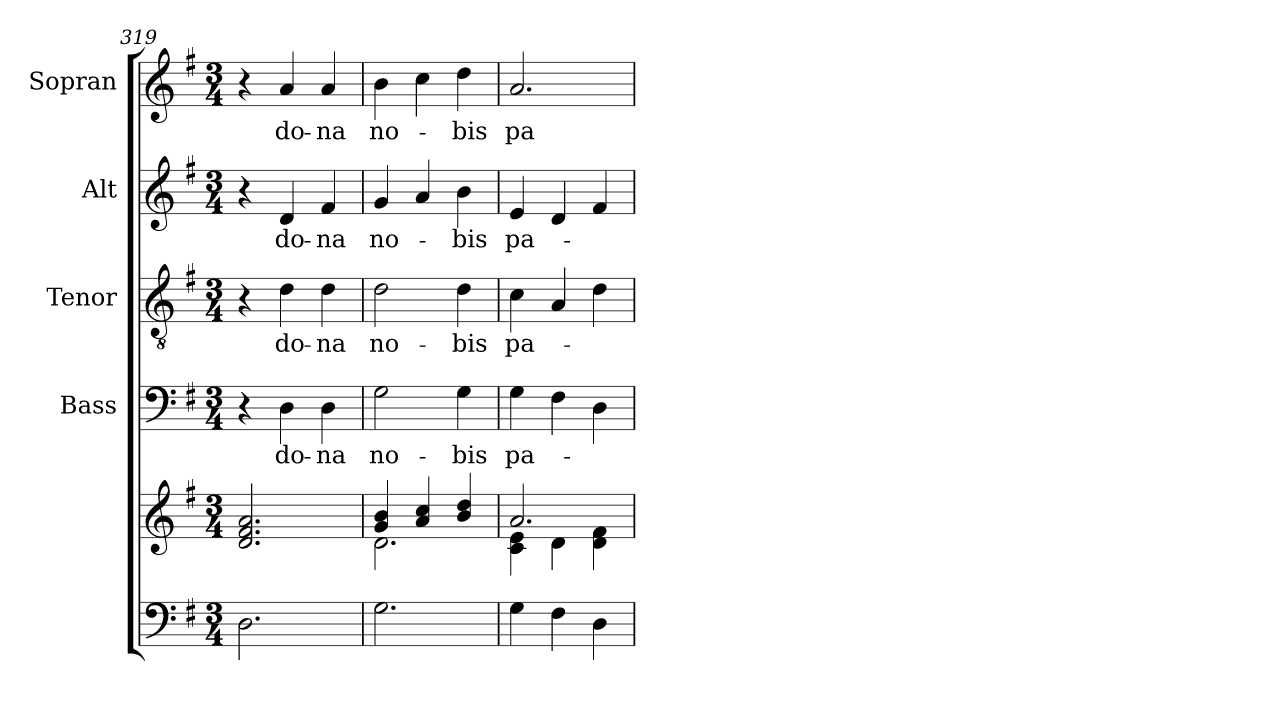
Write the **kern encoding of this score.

**kern	**kern	**kern	**text	**kern	**text	**kern	**text	**kern	**text
*part5	*part5	*part4	*part4	*part3	*part3	*part2	*part2	*part1	*part1
*staff6	*staff5	*staff4	*staff4	*staff3	*staff3	*staff2	*staff2	*staff1	*staff1
*	*	*I"Bass	*	*I"Tenor	*	*I"Alt	*	*I"Sopran	*
*	*	*I'B.	*	*I'T.	*	*I'A.	*	*I'S.	*
*clefF4	*clefG2	*clefF4	*	*clefGv2	*	*clefG2	*	*clefG2	*
*k[f#]	*k[f#]	*k[f#]	*	*k[f#]	*	*k[f#]	*	*k[f#]	*
*G:	*G:	*G:	*	*G:	*	*G:	*	*G:	*
*M3/4	*M3/4	*M3/4	*	*M3/4	*	*M3/4	*	*M3/4	*
=319	=319	=319	=319	=319	=319	=319	=319	=319	=319
2.D\	2.d/ 2.f#/ 2.a/	4r	.	4r	.	4r	.	4r	.
!	!	!	!LO:LY:b	!	!LO:LY:b	!	!LO:LY:b	!	!LO:LY:b
.	.	4D\	do-	4d\	do-	4d/	do-	4a/	do-
!	!	!	!LO:LY:b	!	!LO:LY:b	!	!LO:LY:b	!	!LO:LY:b
.	.	4D\	-na	4d\	-na	4f#/	-na	4a/	-na
=320	=320	=320	=320	=320	=320	=320	=320	=320	=320
*	*^	*	*	*	*	*	*	*	*
!	!	!	!	!LO:LY:b	!	!LO:LY:b	!	!LO:LY:b	!	!LO:LY:b
2.G\	4g/ 4b/	2.d\	2G\	no-	2d\	no-	4g/	no-	4b\	no-
.	4a/ 4cc/	.	.	.	.	.	4a/	.	4cc\	.
!	!	!	!	!LO:LY:b	!	!LO:LY:b	!	!LO:LY:b	!	!LO:LY:b
.	4b/ 4dd/	.	4G\	-bis	4d\	-bis	4b\	-bis	4dd\	-bis
!!LO:LB:g=z
=321	=321	=321	=321	=321	=321	=321	=321	=321	=321	=321
!	!	!	!	!LO:LY:b	!	!LO:LY:b	!	!LO:LY:b	!	!LO:LY:b
4G\	2.a/	4c\ 4e\	4G\	pa-	4c\	pa-	4e/	pa-	2.a/	pa-
4F#\	.	4d\	4F#\	.	4A/	.	4d/	.	.	.
4D\	.	4d\ 4f#\	4D\	.	4d\	.	4f#/	.	.	.
*	*v	*v	*	*	*	*	*	*	*	*
=	=	=	=	=	=	=	=	=	=
*-	*-	*-	*-	*-	*-	*-	*-	*-	*-
